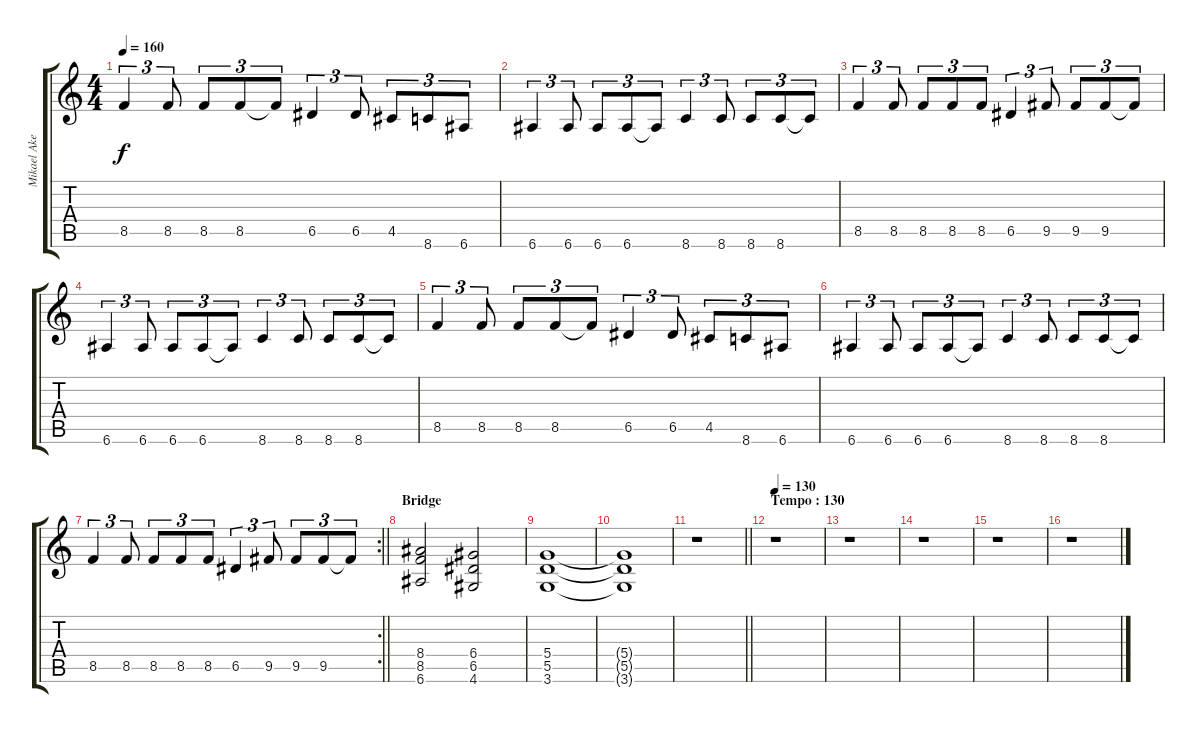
\track ("Mikael Akerfeldt" "Mikael Ake") {instrument distortionguitar}
\staff {score tabs}
\tuning (E4 B3 G3 D3 A2 E2) {hide}
\ts (4 4)
\tempo 160
\clef g2
\ks c
8.5.4{tu (3 2) dy f} 8.5.8{tu (3 2)} 8.5.8{tu (3 2)} 8.5.8{tu (3 2)} 8.5{t}.8{tu (3 2)} 6.5.4{tu (3 2)} 6.5.8{tu (3 2)} 4.5.8{tu (3 2)} 8.6.8{tu (3 2)} 6.6.8{tu (3 2)} |
6.6.4{tu (3 2)} 6.6.8{tu (3 2)} 6.6.8{tu (3 2)} 6.6.8{tu (3 2)} 6.6{t}.8{tu (3 2)} 8.6.4{tu (3 2)} 8.6.8{tu (3 2)} 8.6.8{tu (3 2)} 8.6.8{tu (3 2)} 8.6{t}.8{tu (3 2)} |
8.5.4{tu (3 2)} 8.5.8{tu (3 2)} 8.5.8{tu (3 2)} 8.5.8{tu (3 2)} 8.5.8{tu (3 2)} 6.5.4{tu (3 2)} 9.5.8{tu (3 2)} 9.5.8{tu (3 2)} 9.5.8{tu (3 2)} 9.5{t}.8{tu (3 2)} |
6.6.4{tu (3 2)} 6.6.8{tu (3 2)} 6.6.8{tu (3 2)} 6.6.8{tu (3 2)} 6.6{t}.8{tu (3 2)} 8.6.4{tu (3 2)} 8.6.8{tu (3 2)} 8.6.8{tu (3 2)} 8.6.8{tu (3 2)} 8.6{t}.8{tu (3 2)} |
8.5.4{tu (3 2)} 8.5.8{tu (3 2)} 8.5.8{tu (3 2)} 8.5.8{tu (3 2)} 8.5{t}.8{tu (3 2)} 6.5.4{tu (3 2)} 6.5.8{tu (3 2)} 4.5.8{tu (3 2)} 8.6.8{tu (3 2)} 6.6.8{tu (3 2)} |
6.6.4{tu (3 2)} 6.6.8{tu (3 2)} 6.6.8{tu (3 2)} 6.6.8{tu (3 2)} 6.6{t}.8{tu (3 2)} 8.6.4{tu (3 2)} 8.6.8{tu (3 2)} 8.6.8{tu (3 2)} 8.6.8{tu (3 2)} 8.6{t}.8{tu (3 2)} |
\rc 2
\barLineRight lightlight
8.5.4{tu (3 2)} 8.5.8{tu (3 2)} 8.5.8{tu (3 2)} 8.5.8{tu (3 2)} 8.5.8{tu (3 2)} 6.5.4{tu (3 2)} 9.5.8{tu (3 2)} 9.5.8{tu (3 2)} 9.5.8{tu (3 2)} 9.5{t}.8{tu (3 2)} |
\section ("" "Bridge")
(8.4 8.5 6.6).2 (6.4 6.5 4.6).2 |
(5.4 5.5 3.6).1 |
(5.4{t} 5.5{t} 3.6{t}).1 |
\barLineRight lightlight
r.1 |
\section ("" "Tempo : 130")
\tempo 130
r.1 |
r.1 |
r.1 |
r.1 |
r.1
